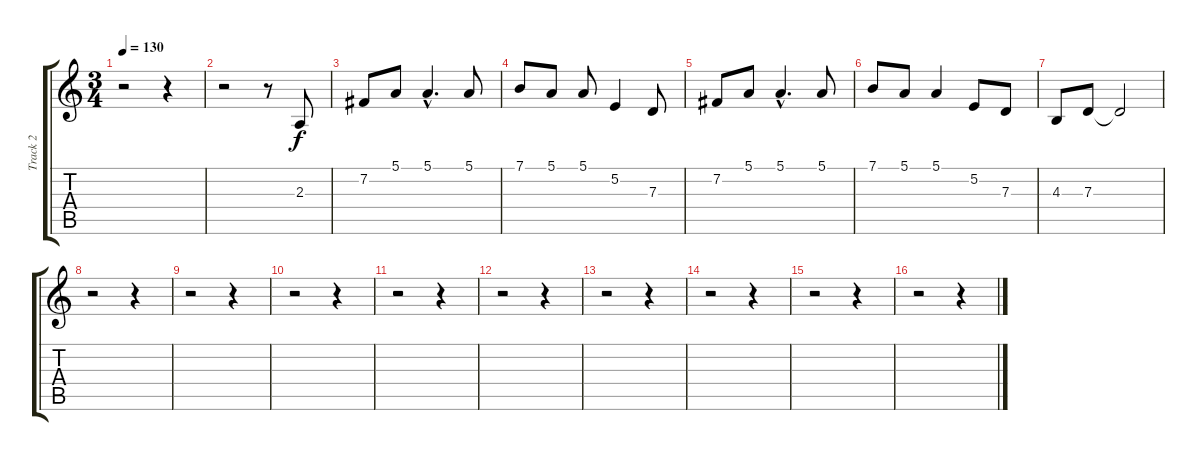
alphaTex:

\track ("Track 2" "Track 2") {instrument stringensemble1}
\staff {score tabs}
\tuning (E4 B3 G3 D3 A2 E2) {hide}
\ts (3 4)
\tempo 130
\clef g2
\ks c
r.2{dy f} r.4 |
r.2 r.8 2.3.8 |
7.2.8 5.1.8 5.1{hac}.4{d} 5.1.8 |
7.1.8 5.1.8 5.1.8 5.2.4 7.3.8 |
7.2.8 5.1.8 5.1{hac}.4{d} 5.1.8 |
7.1.8 5.1.8 5.1.4 5.2.8 7.3.8 |
4.3.8 7.3.8 7.3{t}.2 |
r.2 r.4 |
r.2 r.4 |
r.2 r.4 |
r.2 r.4 |
r.2 r.4 |
r.2 r.4 |
r.2 r.4 |
r.2 r.4 |
r.2 r.4
